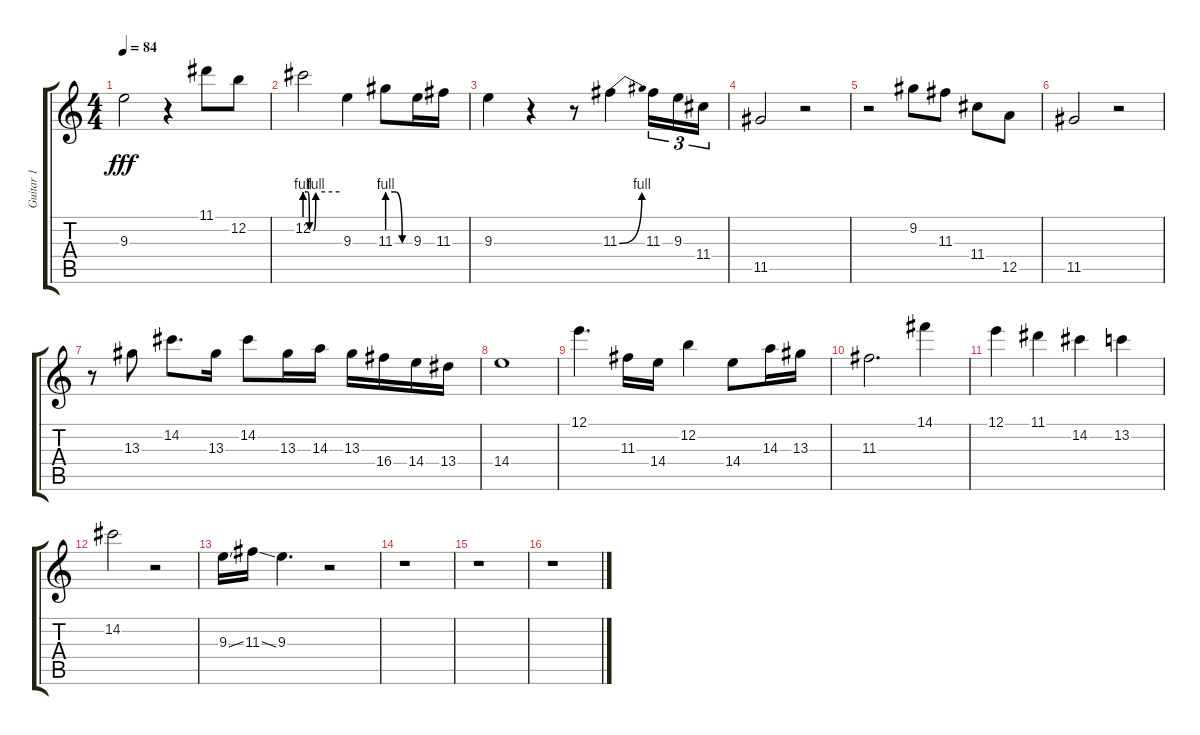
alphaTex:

\track ("Guitar 1" "Guitar 1") {instrument distortionguitar}
\staff {score tabs}
\tuning (E4 B3 G3 D3 A2 E2) {hide}
\ts (4 4)
\tempo 84
\clef g2
\ks c
9.3.2{dy fff} r.4 11.1.8 12.2.8 |
12.2{be (custom 0 4 5 4 8 0 15 0 19 4 60 4)}.2 9.3.4 11.3{be (custom 0 4 20 4 40 0 60 0)}.8 9.3.16 11.3.16 |
9.3.4 r.4 r.8 11.3{be (bend 0 0 60 4)}.4 11.3.16{tu (3 2)} 9.3.16{tu (3 2)} 11.4.16{tu (3 2)} |
11.5.2 r.2 |
r.2 9.2.8 11.3.8 11.4.8 12.5.8 |
11.5.2 r.2 |
r.8 13.3.8 14.2.8{d} 13.3.16 14.2.8 13.3.16 14.3.16 13.3.16 16.4.16 14.4.16 13.4.16 |
14.4.1 |
12.1.4{d} 11.3.16 14.4.16 12.2.4 14.4.8 14.3.16 13.3.16 |
11.3.2{d} 14.1.4 |
12.1.4 11.1.4 14.2.4 13.2.4 |
14.2.2 r.2 |
9.3{ss}.16 11.3{ss}.16 9.3.4{d} r.2 |
r.1 |
r.1 |
r.1
